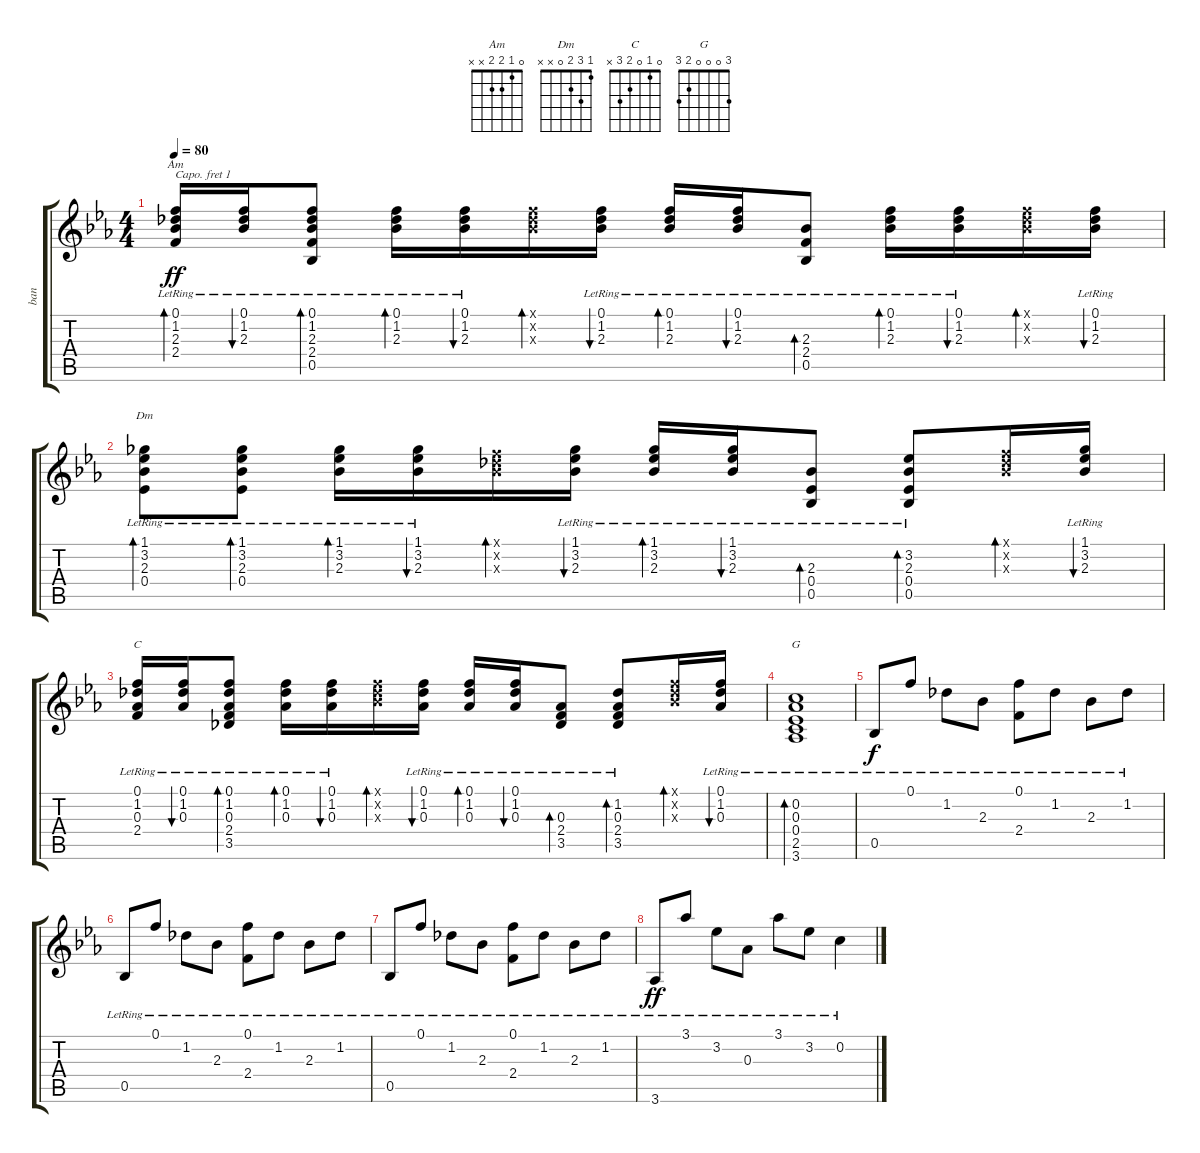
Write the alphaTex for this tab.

\track ("ban" "ban") {instrument acousticguitarsteel}
\staff {score tabs}
\capo 1
\tuning (E4 B3 G3 D3 A2 E2) {hide}
\chord ("Am" 0 1 2 2 x x)
\chord ("Dm" 1 3 2 0 x x)
\chord ("C" 0 1 0 2 3 x)
\chord ("G" 3 0 0 0 2 3)
\ts (4 4)
\tempo 80
\clef g2
\ks eb
(0.1{lr} 1.2{lr} 2.3{lr} 2.4{lr}).16{bd 30 ch "Am" dy ff} (0.1{lr} 1.2{lr} 2.3{lr}).16{bu 30} (0.1{lr} 1.2{lr} 2.3{lr} 2.4{lr} 0.5{lr}).8{bd 30} (0.1{lr} 1.2{lr} 2.3{lr}).16{bd 30} (0.1{lr} 1.2{lr} 2.3{lr}).16{bu 30} (0.1{x} 1.2{x} 2.3{x}).16{bd 30} (0.1{lr} 1.2{lr} 2.3{lr}).16{bu 30} (0.1{lr} 1.2{lr} 2.3{lr}).16{bd 30} (0.1{lr} 1.2{lr} 2.3{lr}).16{bu 30} (2.3{lr} 2.4{lr} 0.5{lr}).8{bd 30} (0.1{lr} 1.2{lr} 2.3{lr}).16{bd 30} (0.1{lr} 1.2{lr} 2.3{lr}).16{bu 30} (0.1{x} 1.2{x} 2.3{x}).16{bd 30} (0.1{lr} 1.2{lr} 2.3{lr}).16{bu 30} |
(1.1{lr} 3.2{lr} 2.3{lr} 0.4{lr}).8{bd 30 ch "Dm"} (1.1{lr} 3.2{lr} 2.3{lr} 0.4{lr}).8{bd 30} (1.1{lr} 3.2{lr} 2.3{lr}).16{bd 30} (1.1{lr} 3.2{lr} 2.3{lr}).16{bu 30} (0.1{x} 1.2{x} 2.3{x}).16{bd 30} (1.1{lr} 3.2{lr} 2.3{lr}).16{bu 30} (1.1{lr} 3.2{lr} 2.3{lr}).16{bd 30} (1.1{lr} 3.2{lr} 2.3{lr}).16{bu 30} (2.3{lr} 0.4{lr} 0.5{lr}).8{bd 30} (3.2{lr} 2.3{lr} 0.4{lr} 0.5{lr}).8{bd 30} (0.1{x} 1.2{x} 2.3{x}).16{bd 30} (1.1{lr} 3.2{lr} 2.3{lr}).16{bu 30} |
(0.1{lr} 1.2{lr} 0.3{lr} 2.4{lr}).16{ch "C"} (0.1{lr} 1.2{lr} 0.3{lr}).16{bu 30} (0.1{lr} 1.2{lr} 0.3{lr} 2.4{lr} 3.5{lr}).8{bd 30} (0.1{lr} 1.2{lr} 0.3{lr}).16{bd 30} (0.1{lr} 1.2{lr} 0.3{lr}).16{bu 30} (0.1{x} 1.2{x} 2.3{x}).16{bd 30} (0.1{lr} 1.2{lr} 0.3{lr}).16{bu 30} (0.1{lr} 1.2{lr} 0.3{lr}).16{bd 30} (0.1{lr} 1.2{lr} 0.3{lr}).16{bu 30} (0.3{lr} 2.4{lr} 3.5{lr}).8{bd 30} (1.2{lr} 0.3{lr} 2.4{lr} 3.5{lr}).8{bd 30} (0.1{x} 1.2{x} 2.3{x}).16{bd 30} (0.1{lr} 1.2{lr} 0.3{lr}).16{bu 30} |
(0.2{lr} 0.3{lr} 0.4{lr} 2.5{lr} 3.6{lr}).1{bd 30 ch "G"} |
0.5{lr}.8{dy f} 0.1{lr}.8 1.2{lr}.8 2.3{lr}.8 (0.1{lr} 2.4{lr}).8 1.2{lr}.8 2.3{lr}.8 1.2{lr}.8 |
0.5{lr}.8 0.1{lr}.8 1.2{lr}.8 2.3{lr}.8 (0.1{lr} 2.4{lr}).8 1.2{lr}.8 2.3{lr}.8 1.2{lr}.8 |
0.5{lr}.8 0.1{lr}.8 1.2{lr}.8 2.3{lr}.8 (0.1{lr} 2.4{lr}).8 1.2{lr}.8 2.3{lr}.8 1.2{lr}.8 |
3.6{lr}.8{dy ff} 3.1{lr}.8 3.2{lr}.8 0.3{lr}.8 3.1{lr}.8 3.2{lr}.8 0.2{lr}.4
